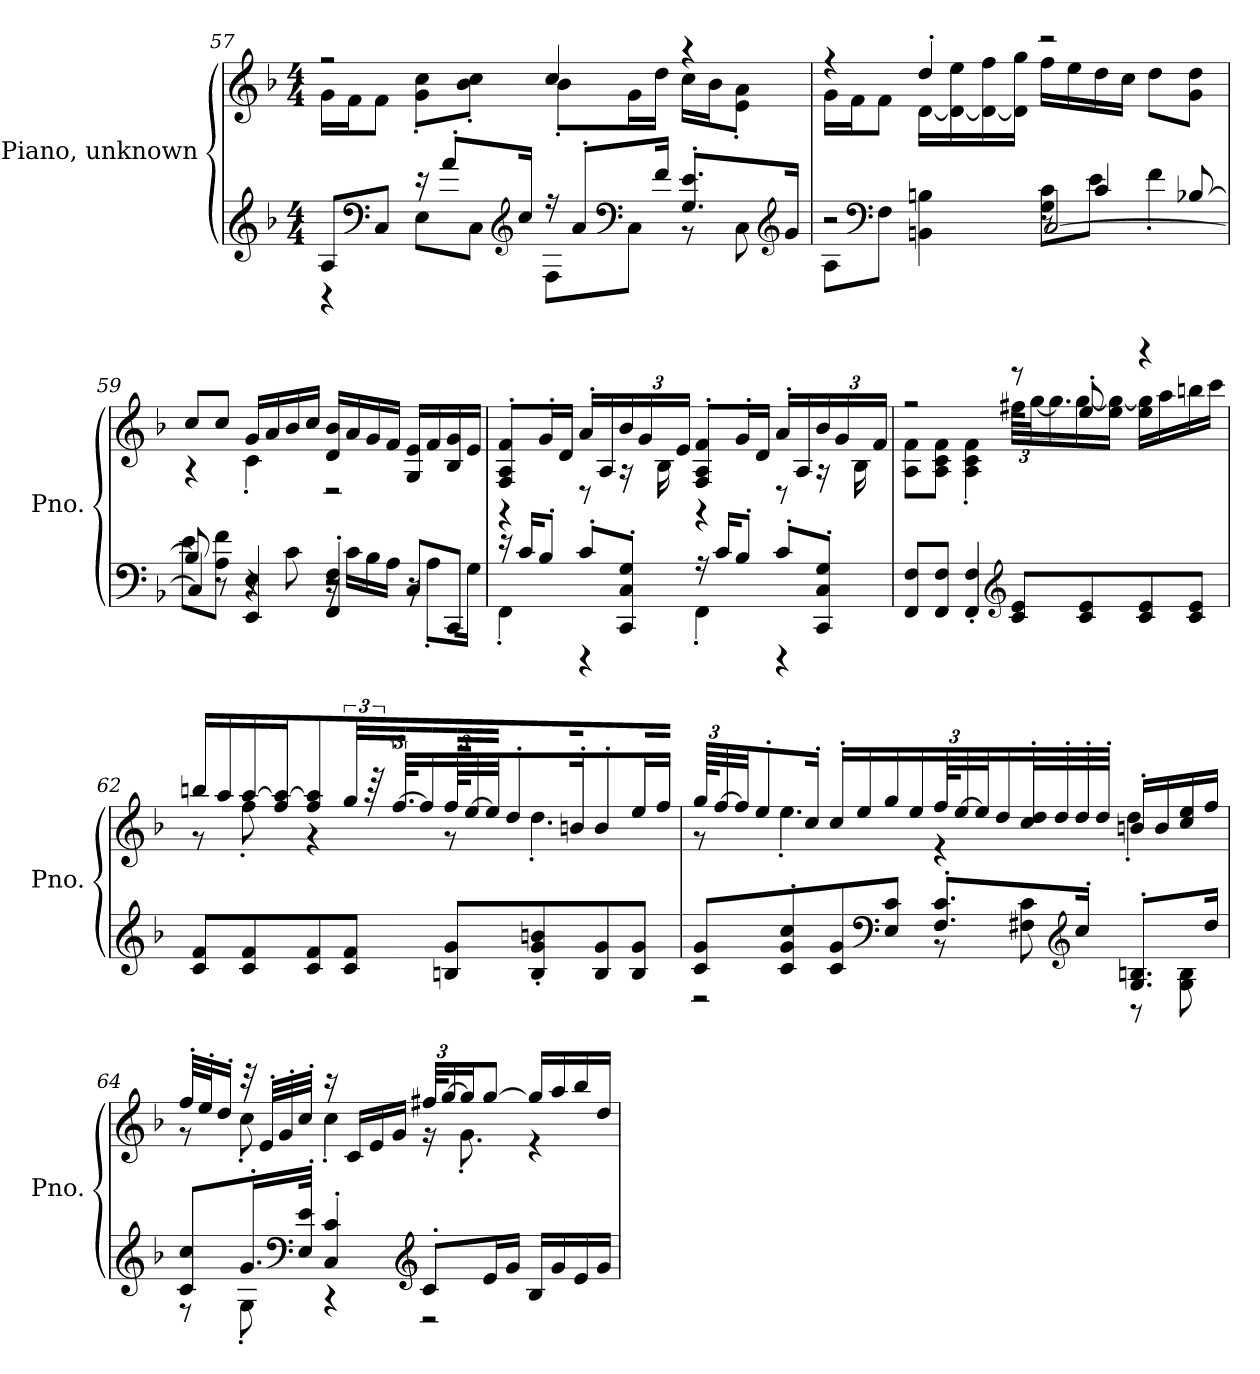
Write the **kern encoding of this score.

**kern	**kern
*part1	*part1
*staff2	*staff1
*I"Piano, unknown	*
*I'Pno.	*
!!LO:LB:g=z
*clefG2	*clefG2
*k[b-]	*k[b-]
*M4/4	*M4/4
=57	=57
*^	*^
8A/L	4r	2r	16g\LL
.	.	.	16f\J
*clefF4	*	*	*
8C/J	.	.	8f\J
16r	8E\L	.	8g\' 8cc\'L
8a'/L	.	.	.
.	8C\J	.	8b-\' 8cc\'J
*clefG2	*	*	*
16cc/Jk	.	.	.
16r	8F\L	4cc/	8b-'\L
8a'/L	.	.	.
*clefF4	*	*	*
.	8C\J	.	16g\L
16f/Jk	.	.	16dd\JJ
8.G/' 8.e/'L	8r	4r	16cc\LL
.	.	.	16b-\J
.	8C\	.	8e\' 8a\'J
*clefG2	*	*	*
16g/Jk	.	.	.
=58	=58	=58	=58
*	*^	*	*
2r	8A\L	2r	4r	16g\LL
.	.	.	.	16f\J
*clefF4	*	*	*	*
.	8F\J	.	.	8f\J
.	4BBn\ 4Bn\	.	4dd'/	[16d\LL
.	.	.	.	16d\_ 16ee\
.	.	.	.	16d\_ 16ff\
.	.	.	.	16d\] 16gg\JJ
8r	8G\ 8c\L	[2C/	2r	16ff\LL
.	.	.	.	16ee\
4c/	8e\J	.	.	16dd\
.	.	.	.	16cc\JJ
.	4f'\	.	.	8dd\L
[8B-X/	.	.	.	8g\ 8dd\J
!!LO:PB:g=z	!!
=59	=59	=59	=59	=59
8B-/]	8e\L	4C/]	8cc/L	4r
8r	8A\ 8f\J	.	8cc/J	.
4r	8r	4EE/ 4E/	16g/LL	4c'\
.	.	.	16a/	.
.	8c\	.	16b-/	.
.	.	.	16cc/JJ	.
2r	16r	4FF/' 4F/'	16d/ 16b-/LL	2r
.	16c\LL	.	16a/	.
.	16B-\	.	16g/	.
.	16A\JJ	.	16f/JJ	.
.	16r	8C/L	16G/ 16e/LL	.
.	8A'\L	.	16f/	.
.	.	8CC/J	16B-/ 16g/	.
.	16G\Jk	.	16e/JJ	.
*	*v	*v	*	*
=60	=60	=60	=60
16r	4FF'\	8F/' 8A/' 8f/'L	4r
16c/KL	.	.	.
8B-'/J	.	16g'/L	.
.	.	16d/JJ	.
8c'/L	4r	16a'/LL	8r
.	.	16A/	.
*	*	*Xbrackettup	*
8CC/' 8C/' 8G/'J	.	24b-/	16r
.	.	24g/	.
.	.	.	16B-\
.	.	24e/JJ	.
16r	4FF'\	8F/' 8A/' 8f/'L	4r
16c/KL	.	.	.
8B-'/J	.	16g'/L	.
.	.	16d/JJ	.
8c'/L	4r	16a'/LL	8r
.	.	16A/	.
8CC/' 8C/' 8G/'J	.	24b-/	16r
.	.	24g/	.
.	.	.	16B-\
.	.	24f/JJ	.
*v	*v	*	*
!!LO:LB:g=z	!!
=61	=61	=61
8FF/ 8F/L	2r	8A\ 8f\L
8FF/ 8F/J	.	8A\ 8c\ 8f\J
4FF/' 4F/'	.	4A\' 4c\' 4f\'
*clefG2	*	*
8c/ 8e/L	8r	96ff#X\KLLL
.	.	[48gg\J
.	.	16.gg\]
8c/ 8e/	8ee'/	[16gg\
.	.	16ee\ 16gg\_JJ
8c/ 8e/	4r	16ee\ 16gg\]LL
.	.	16aa\
8c/ 8e/J	.	16bbn\
.	.	16ccc\JJ
=62	=62	=62
8c/ 8f/L	16bbn/LL	8r
.	16aa/	.
8c/ 8f/	[16aa/	8ff'\
.	16ff/ 16aa/_J	.
8c/ 8f/	8ff/ 8aa/]	4r
*	*brackettup	*
8c/ 8f/J	48gg/Jkk	.
.	96r	.
.	[48.ff/KLL	.
.	16ff/]	.
*	*Xbrackettup	*
8Bn/ 8g/L	96ff/KL	8r
.	[48ee/	.
.	32ee/JJ]	.
.	8dd'/	.
8B/' 8g/' 8bn/'	.	4.dd'\
.	16bn'/K	.
8B/ 8g/	8b'/	.
8B/ 8g/J	16ee/L	.
.	16ff/JJ	.
!!LO:LB:g=z	!!
=63	=63	=63
*^	*	*
8c/ 8g/L	2r	96gg/KLLL	8r
.	.	[48ff/	.
.	.	32ff/JJ]	.
.	.	8ee'/	.
8c/' 8g/' 8cc/'	.	.	4.ee'\
.	.	16cc'/Jk	.
8c/ 8g/	.	16cc'/LL	.
.	.	16ee/	.
*clefF4	*	*	*
8E/ 8c/J	.	16gg/	.
.	.	16ee/	.
8.F/' 8.c/'L	8r	96ff/KL	4r
.	.	[48ee/	.
.	.	32ee/J]	.
.	.	16dd/	.
.	8F#X\ 8c\	32cc/' 32dd/'L	.
.	.	32dd'/	.
*clefG2	*	*	*
16cc'/Jk	.	32dd'/	.
.	.	32dd'/JJJ	.
8.G/' 8.Bn/'L	8r	16bn'/LL	4dd'\
.	.	16b/	.
.	8G\ 8B\	16cc/ 16ee/	.
16dd/Jk	.	16ff/JJ	.
!!LO:LB:g=z	!!
=64	=64	=64	=64
8c/ 8cc/L	8r	32ff'/LLL	8r
.	.	32ee'/J	.
.	.	16dd'/JJ	.
16.g'/L	8G'\	32r	8cc'\
.	.	32e'/LLL	.
.	.	32g'/	.
*clefF4	*	*	*
32E/' 32e/'JJk	.	32cc'/JJJ	.
4C/' 4c/'	4r	16r	4cc'\
.	.	16c/LL	.
.	.	16e/	.
.	.	16g/JJ	.
*clefG2	*	*	*
8c'/L	2r	48ff#X/KLL	16r
.	.	[24gg/	.
.	.	16gg/J]	8.g'\
16e/L	.	[8gg/J	.
16g/JJ	.	.	.
16B-/LL	.	16gg/LL]	4r
16g/	.	16aa/	.
16e/	.	16bb-/	.
16g/JJ	.	16dd/JJ	.
*v	*v	*	*
*	*v	*v
=	=
*-	*-
